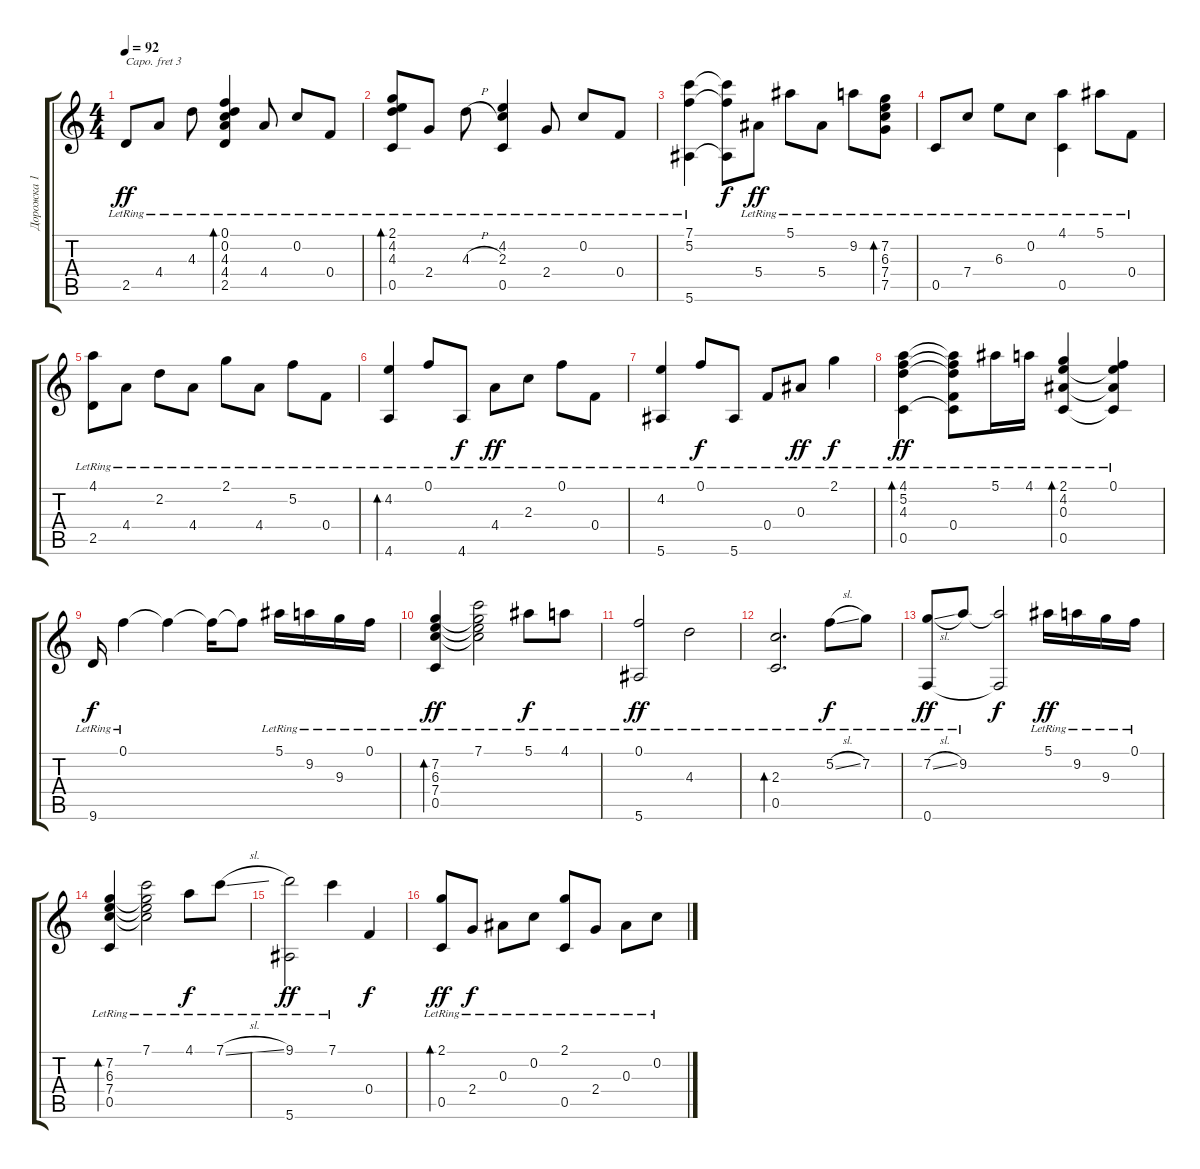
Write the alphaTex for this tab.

\track ("Дорожка 1" "Дорожка 1") {instrument acousticguitarsteel}
\staff {score tabs}
\capo 3
\tuning (D4 A3 G3 D3 A2 D2) {hide}
\ts (4 4)
\tempo 92
\clef g2
\ks c
2.5{lr}.8{dy ff} 4.4{lr}.8 4.3{lr}.8 (0.1{lr} 0.2{lr} 4.3{lr} 4.4{lr} 2.5{lr}).4{bd 120} 4.4{lr}.8 0.2{lr}.8 0.4{lr}.8 |
(2.1{lr} 4.2{lr} 4.3{lr} 0.5{lr}).8{bd 120} 2.4{lr}.8 4.3{h lr}.8 (4.2{lr} 2.3{lr} 0.5{lr}).4 2.4{lr}.8 0.2{lr}.8 0.4{lr}.8 |
(7.1{lr} 5.2{lr} 5.6{lr}).4 (7.1{t} 5.2{t} 5.6{t}).8{dy f} 5.4{lr}.8{dy ff} 5.1{lr}.8 5.4{lr}.8 9.2{lr}.8 (7.2{lr} 6.3{lr} 7.4{lr} 7.5{lr}).8{bd 120} |
0.5{lr}.8 7.4{lr}.8 6.3{lr}.8 0.2{lr}.8 (4.1{lr} 0.5{lr}).4 5.1{lr}.8 0.4{lr}.8 |
(4.1{lr} 2.5{lr}).8 4.4{lr}.8 2.2{lr}.8 4.4{lr}.8 2.1{lr}.8 4.4{lr}.8 5.2{lr}.8 0.4{lr}.8 |
(4.2{lr} 4.6{lr}).4{bd 120} 0.1{lr}.8 4.6{lr}.8{dy f} 4.4{lr}.8{dy ff} 2.3{lr}.8 0.1{lr}.8 0.4{lr}.8 |
(4.2{lr} 5.6{lr}).4 0.1{lr}.8{dy f} 5.6{lr}.8 0.4{lr}.8 0.3{lr}.8{dy ff} 2.1{lr}.4{dy f} |
(4.1{lr} 5.2{lr} 4.3{lr} 0.5{lr}).4{bd 120 dy ff} (4.1{t} 5.2{t} 4.3{t} 0.4{lr} 0.5{t}).8 5.1{lr}.16 4.1{lr}.16 (2.1{lr} 4.2{lr} 0.3{lr} 0.5{lr}).4{bd 120} (0.1{lr} 4.2{t} 0.3{t} 0.5{t}).4 |
9.6{lr}.16{dy f} 0.1{lr}.4 0.1{t}.4 0.1{t}.16 0.1{t}.8 5.1{lr}.16 9.2{lr}.16 9.3{lr}.16 0.1{lr}.16 |
(7.2{lr} 6.3{lr} 7.4{lr} 0.5{lr}).4{bd 240 dy ff} (7.1{lr} 7.2{t} 6.3{t} 7.4{t}).2 5.1{lr}.8{dy f} 4.1{lr}.8 |
(0.1{lr} 5.6{lr}).2{dy ff} 4.3{lr}.2 |
(2.3{lr} 0.5{lr}).2{d bd 120} 5.2{sl lr}.8{dy f} 7.2{lr}.8 |
(7.2{sl lr} 0.6{lr}).8{dy ff} 9.2{lr}.8 (9.2{t} 0.6{t}).2{dy f} 5.1{lr}.16{dy ff} 9.2{lr}.16 9.3{lr}.16 0.1{lr}.16 |
(7.2{lr} 6.3{lr} 7.4{lr} 0.5{lr}).4{bd 240} (7.1{lr} 7.2{t} 6.3{t} 7.4{t}).2 4.1{lr}.8{dy f} 7.1{sl lr}.8 |
(9.1{lr} 5.6{lr}).2{dy ff} 7.1{lr}.4 0.4.4{dy f} |
(2.1{lr} 0.5{lr}).8{bd 120 dy ff} 2.4{lr}.8{dy f} 0.3{lr}.8 0.2{lr}.8 (2.1{lr} 0.5{lr}).8 2.4{lr}.8 0.3{lr}.8 0.2{lr}.8
